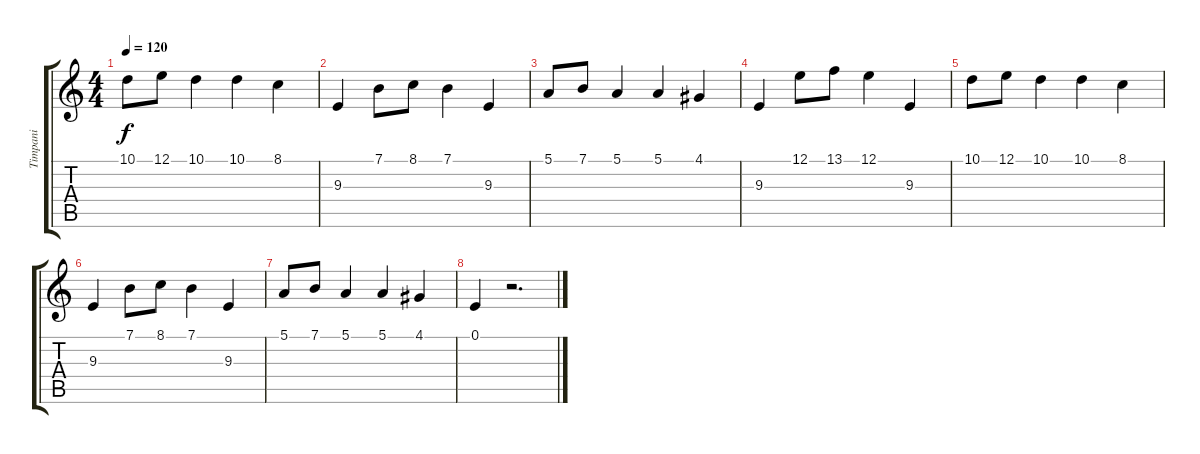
\track ("Timpani" "Timpani") {instrument timpani}
\staff {score tabs}
\tuning (E4 B3 G3 D3 A2 E2) {hide}
\ts (4 4)
\tempo 120
\clef g2
\ks c
10.1.8{dy f} 12.1.8 10.1.4 10.1.4 8.1.4 |
9.3.4 7.1.8 8.1.8 7.1.4 9.3.4 |
5.1.8 7.1.8 5.1.4 5.1.4 4.1.4 |
9.3.4 12.1.8 13.1.8 12.1.4 9.3.4 |
10.1.8 12.1.8 10.1.4 10.1.4 8.1.4 |
9.3.4 7.1.8 8.1.8 7.1.4 9.3.4 |
5.1.8 7.1.8 5.1.4 5.1.4 4.1.4 |
0.1.4 r.2{d}
